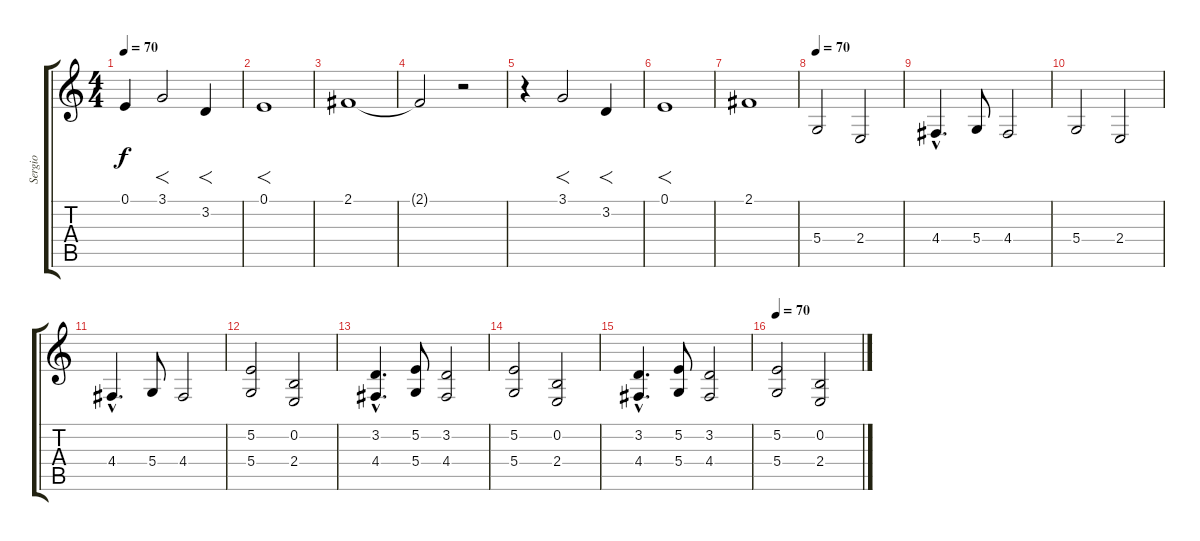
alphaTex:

\track ("Sergio" "Sergio") {instrument choiraahs}
\staff {score tabs}
\tuning (E4 B3 G3 D3 A2 E2) {hide}
\ts (4 4)
\tempo 70
\clef g2
\ks c
0.1{t}.4{dy f} 3.1.2{f} 3.2.4{f} |
0.1.1{f} |
2.1.1 |
2.1{t}.2 r.2 |
r.4 3.1.2{f} 3.2.4{f} |
0.1.1{f} |
2.1.1 |
\tempo 70
5.4.2 2.4.2 |
4.4{hac}.4{d} 5.4.8 4.4.2 |
5.4.2 2.4.2 |
4.4{hac}.4{d} 5.4.8 4.4.2 |
(5.2 5.4).2 (0.2 2.4).2 |
(3.2{hac} 4.4{hac}).4{d} (5.2 5.4).8 (3.2 4.4).2 |
(5.2 5.4).2 (0.2 2.4).2 |
(3.2{hac} 4.4{hac}).4{d} (5.2 5.4).8 (3.2 4.4).2 |
\tempo 70
(5.2 5.4).2 (0.2 2.4).2
